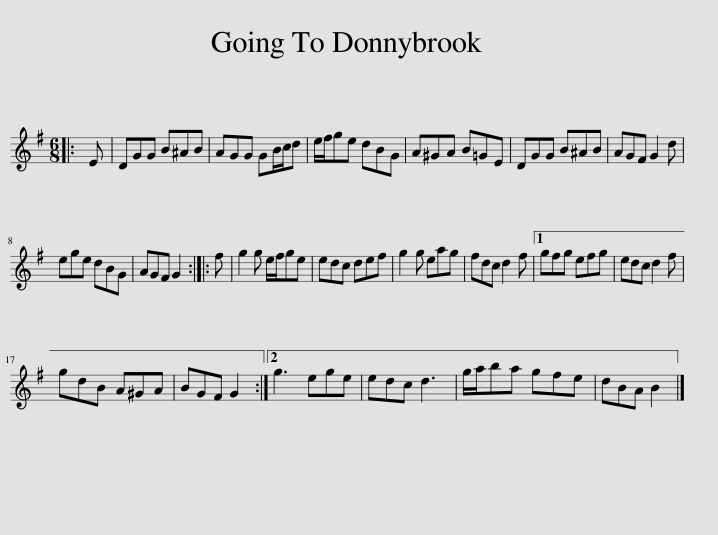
X:1
L:1/8
M:6/8
I:linebreak $
K:G
V:1 treble
V:1
|: E | DGG B^AB | AGG GB/c/d | e/f/ge dBG | A^GA B=GE | %5
 DGG B^AB | AGF G2 d |$ ege dBG | AGF G2 :: f | %10
 g2 g e/f/ge | edc def | g2 g eag | fdc d2 f |1 gfg efg | %15
 edc d2 f |$ gdB A^GA | BGF G2 :|2 g3 ege | edc d3 | %20
 g/a/ba gfe | dBA B2 |] %22
